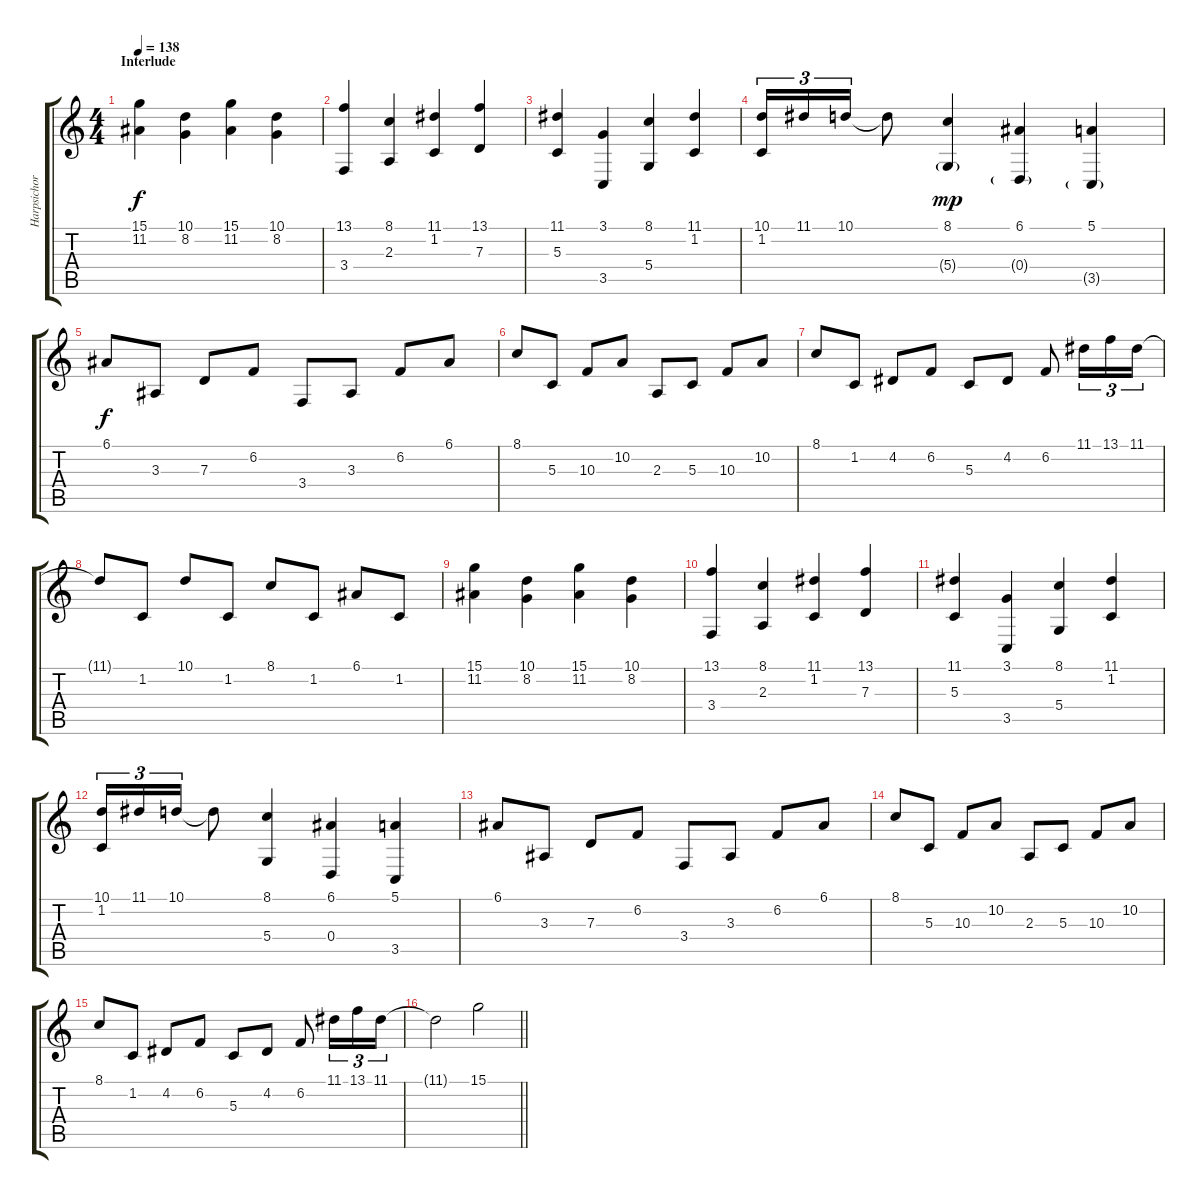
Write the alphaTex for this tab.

\track ("Harpsichord" "Harpsichor") {instrument harpsichord}
\staff {score tabs}
\tuning (E4 B3 G3 D3 A2 E2) {hide}
\ts (4 4)
\section ("" "Interlude ")
\tempo 138
\clef g2
\ks c
(15.1 11.2).4{dy f} (10.1 8.2).4 (15.1 11.2).4 (10.1 8.2).4 |
(13.1 3.4).4 (8.1 2.3).4 (11.1 1.2).4 (13.1 7.3).4 |
(11.1 5.3).4 (3.1 3.5).4 (8.1 5.4).4 (11.1 1.2).4 |
(10.1 1.2).16{tu (3 2)} 11.1.16{tu (3 2)} 10.1.16{tu (3 2)} 10.1{t}.8 (8.1 5.4{g}).4{dy mp} (6.1 0.4{g}).4 (5.1 3.5{g}).4 |
6.1.8{dy f} 3.3.8 7.3.8 6.2.8 3.4.8 3.3.8 6.2.8 6.1.8 |
8.1.8 5.3.8 10.3.8 10.2.8 2.3.8 5.3.8 10.3.8 10.2.8 |
8.1.8 1.2.8 4.2.8 6.2.8 5.3.8 4.2.8 6.2.8 11.1.16{tu (3 2)} 13.1.16{tu (3 2)} 11.1.16{tu (3 2)} |
11.1{t}.8 1.2.8 10.1.8 1.2.8 8.1.8 1.2.8 6.1.8 1.2.8 |
(15.1 11.2).4 (10.1 8.2).4 (15.1 11.2).4 (10.1 8.2).4 |
(13.1 3.4).4 (8.1 2.3).4 (11.1 1.2).4 (13.1 7.3).4 |
(11.1 5.3).4 (3.1 3.5).4 (8.1 5.4).4 (11.1 1.2).4 |
(10.1 1.2).16{tu (3 2)} 11.1.16{tu (3 2)} 10.1.16{tu (3 2)} 10.1{t}.8 (8.1 5.4).4 (6.1 0.4).4 (5.1 3.5).4 |
6.1.8 3.3.8 7.3.8 6.2.8 3.4.8 3.3.8 6.2.8 6.1.8 |
8.1.8 5.3.8 10.3.8 10.2.8 2.3.8 5.3.8 10.3.8 10.2.8 |
8.1.8 1.2.8 4.2.8 6.2.8 5.3.8 4.2.8 6.2.8 11.1.16{tu (3 2)} 13.1.16{tu (3 2)} 11.1.16{tu (3 2)} |
\barLineRight lightlight
11.1{t}.2 15.1.2
